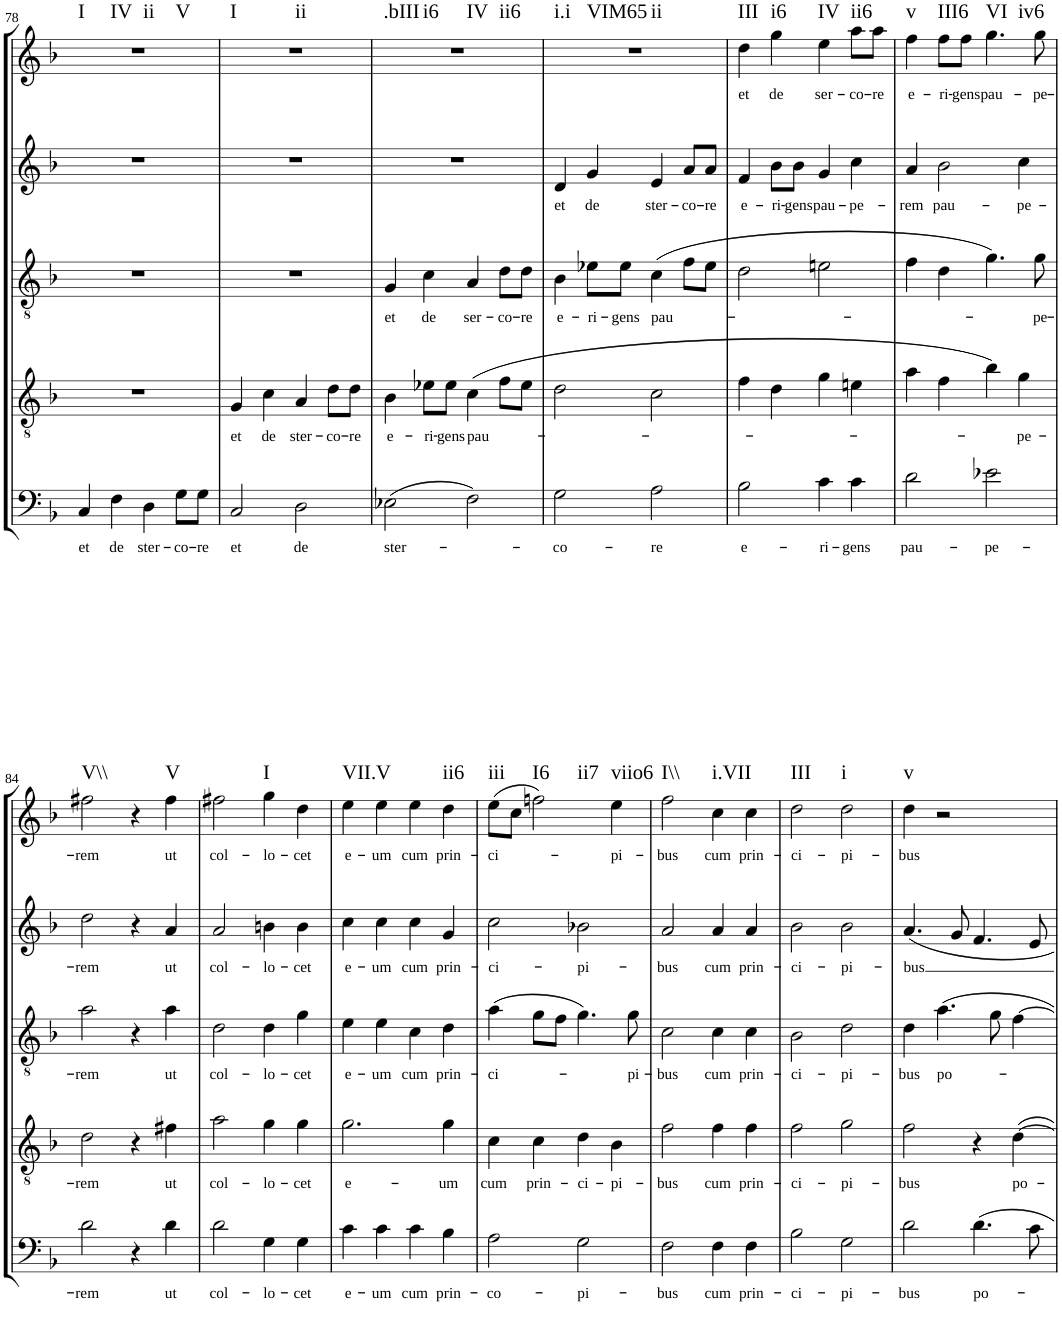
**kern	**text	**kern	**text	**kern	**text	**kern	**text	**kern	**text	**harte
*part5	*part5	*part4	*part4	*part3	*part3	*part2	*part2	*part1	*part1	*part1
*staff5	*staff5	*staff4	*staff4	*staff3	*staff3	*staff2	*staff2	*staff1	*staff1	*
*I"Basso	*	*I"Tenore	*	*I"Alto	*	*I"Alto	*	*I"Canto	*	*
!!LO:PB:g=z
*clefF4	*	*clefGv2	*	*clefGv2	*	*clefG2	*	*clefG2	*	*
*Trd7c12	*	*	*	*	*	*	*	*	*	*
*k[b-]	*	*k[b-]	*	*k[b-]	*	*k[b-]	*	*k[b-]	*	*
*F:	*	*F:	*	*F:	*	*F:	*	*F:	*	*
*M4/4	*	*M4/4	*	*M4/4	*	*M4/4	*	*M4/4	*	*
*met(c)	*	*met(c)	*	*met(c)	*	*met(c)	*	*met(c)	*	*
=78	=78	=78	=78	=78	=78	=78	=78	=78	=78	=78
!	!LO:LY:b	!	!	!	!	!	!	!	!	!LO:H:n=1:kt=I
!	!	!	!	!	!	!	!	!	!	!LO:H:n=2:kt=IV
!	!	!	!	!	!	!	!	!	!	!LO:H:n=3:kt=ii
!	!	!	!	!	!	!	!	!	!	!LO:H:n=4:kt=V
4C/	et	1r	.	1r	.	1r	.	1r	.	N N N N
!	!LO:LY:b	!	!	!	!	!	!	!	!	!
4F\	de	.	.	.	.	.	.	.	.	.
!	!LO:LY:b	!	!	!	!	!	!	!	!	!
4D\	ster-	.	.	.	.	.	.	.	.	.
!	!LO:LY:b	!	!	!	!	!	!	!	!	!
8G\L	-co-	.	.	.	.	.	.	.	.	.
!	!LO:LY:b	!	!	!	!	!	!	!	!	!
8G\J	-re	.	.	.	.	.	.	.	.	.
=79	=79	=79	=79	=79	=79	=79	=79	=79	=79	=79
!	!LO:LY:b	!	!LO:LY:b	!	!	!	!	!	!	!LO:H:n=1:kt=I
!	!	!	!	!	!	!	!	!	!	!LO:H:n=2:kt=ii
2C/	et	4G/	et	1r	.	1r	.	1r	.	N N
!	!	!	!LO:LY:b	!	!	!	!	!	!	!
.	.	4c\	de	.	.	.	.	.	.	.
!	!LO:LY:b	!	!LO:LY:b	!	!	!	!	!	!	!
2D\	de	4A/	ster-	.	.	.	.	.	.	.
!	!	!	!LO:LY:b	!	!	!	!	!	!	!
.	.	8d\L	-co-	.	.	.	.	.	.	.
!	!	!	!LO:LY:b	!	!	!	!	!	!	!
.	.	8d\J	-re	.	.	.	.	.	.	.
=80	=80	=80	=80	=80	=80	=80	=80	=80	=80	=80
!	!LO:LY:b	!	!LO:LY:b	!	!LO:LY:b	!	!	!	!	!LO:H:n=1:kt=.bIII
!	!	!	!	!	!	!	!	!	!	!LO:H:n=2:kt=i6
!	!	!	!	!	!	!	!	!	!	!LO:H:n=3:kt=IV
!	!	!	!	!	!	!	!	!	!	!LO:H:n=4:kt=ii6
(2E-X\	ster-	4B-\	e-	4G/	et	1r	.	1r	.	N N N N
!	!	!	!LO:LY:b	!	!LO:LY:b	!	!	!	!	!
.	.	8e-X\L	-ri-	4c\	de	.	.	.	.	.
!	!	!	!LO:LY:b	!	!	!	!	!	!	!
.	.	8e-\J	-gens	.	.	.	.	.	.	.
!	!	!	!LO:LY:b	!	!LO:LY:b	!	!	!	!	!
2F\)	.	(4c\	pau-	4A/	ser-	.	.	.	.	.
!	!	!	!	!	!LO:LY:b	!	!	!	!	!
.	.	8f\L	.	8d\L	-co-	.	.	.	.	.
!	!	!	!	!	!LO:LY:b	!	!	!	!	!
.	.	8e-\J	.	8d\J	-re	.	.	.	.	.
=81	=81	=81	=81	=81	=81	=81	=81	=81	=81	=81
!	!LO:LY:b	!	!	!	!LO:LY:b	!	!LO:LY:b	!	!	!LO:H:n=1:kt=i.i
!	!	!	!	!	!	!	!	!	!	!LO:H:n=2:kt=VIM65
!	!	!	!	!	!	!	!	!	!	!LO:H:n=3:kt=ii
2G\	-co-	2d\	.	4B-\	e-	4d/	et	1r	.	N N N
!	!	!	!	!	!LO:LY:b	!	!LO:LY:b	!	!	!
.	.	.	.	8e-X\L	-ri-	4g/	de	.	.	.
!	!	!	!	!	!LO:LY:b	!	!	!	!	!
.	.	.	.	8e-\J	-gens	.	.	.	.	.
!	!LO:LY:b	!	!	!	!LO:LY:b	!	!LO:LY:b	!	!	!
2A\	-re	2c\	.	(4c\	pau-	4e/	ster-	.	.	.
!	!	!	!	!	!	!	!LO:LY:b	!	!	!
.	.	.	.	8f\L	.	8a/L	-co-	.	.	.
!	!	!	!	!	!	!	!LO:LY:b	!	!	!
.	.	.	.	8e-\J	.	8a/J	-re	.	.	.
=82	=82	=82	=82	=82	=82	=82	=82	=82	=82	=82
!	!LO:LY:b	!	!	!	!	!	!LO:LY:b	!	!LO:LY:b	!LO:H:kt=III
2B-\	e-	4f\	.	2d\	.	4f/	e-	4dd\	et	N
!	!	!	!	!	!	!	!LO:LY:b	!	!LO:LY:b	!LO:H:kt=i6
.	.	4d\	.	.	.	8b-\L	-ri-	4gg\	de	N
!	!	!	!	!	!	!	!LO:LY:b	!	!	!
.	.	.	.	.	.	8b-\J	-gens	.	.	.
!	!LO:LY:b	!	!	!	!	!	!LO:LY:b	!	!LO:LY:b	!LO:H:kt=IV
4c\	-ri-	4g\	.	2en\	.	4g/	pau-	4ee\	ser-	N
!	!LO:LY:b	!	!	!	!	!	!LO:LY:b	!	!LO:LY:b	!LO:H:kt=ii6
4c\	-gens	4en\	.	.	.	4cc\	-pe-	8aa\L	-co-	N
!	!	!	!	!	!	!	!	!	!LO:LY:b	!
.	.	.	.	.	.	.	.	8aa\J	-re	.
=83	=83	=83	=83	=83	=83	=83	=83	=83	=83	=83
!	!LO:LY:b	!	!LO:LY:b	!	!LO:LY:b	!	!LO:LY:b	!	!LO:LY:b	!LO:H:kt=v
2d\	pau-	4a\	-­-	4f\	-­-	4a/	-­rem	4ff\	e-	N
!	!	!	!	!	!	!	!LO:LY:b	!	!LO:LY:b	!LO:H:kt=III6
.	.	4f\	.	4d\	.	2b-\	pau-	8ff\L	-ri-	N
!	!	!	!	!	!	!	!	!	!LO:LY:b	!
.	.	.	.	.	.	.	.	8ff\J	-gens	.
!	!LO:LY:b	!	!	!	!	!	!	!	!LO:LY:b	!LO:H:n=1:kt=VI
!	!	!	!	!	!	!	!	!	!	!LO:H:n=2:kt=iv6
2e-X\	-pe-	4b-\)	.	4.g\)	.	.	.	4.gg\	pau-	N N
!	!	!	!LO:LY:b	!	!	!	!LO:LY:b	!	!	!
.	.	4g\	-pe-	.	.	4cc\	-pe-	.	.	.
!	!	!	!	!	!LO:LY:b	!	!	!	!LO:LY:b	!
.	.	.	.	8g\	-pe-	.	.	8gg\	-pe-	.
!!LO:LB:g=z
=84	=84	=84	=84	=84	=84	=84	=84	=84	=84	=84
!	!LO:LY:b	!	!LO:LY:b	!	!LO:LY:b	!	!LO:LY:b	!	!LO:LY:b	!LO:H:kt=V\\
2d\	-rem	2d\	-rem	2a\	-rem	2dd\	-rem	2ff#X\	-rem	N
4r	.	4r	.	4r	.	4r	.	4r	.	.
!	!LO:LY:b	!	!LO:LY:b	!	!LO:LY:b	!	!LO:LY:b	!	!LO:LY:b	!LO:H:kt=V
4d\	ut	4f#X\	ut	4a\	ut	4a/	ut	4ff#\	ut	N
=85	=85	=85	=85	=85	=85	=85	=85	=85	=85	=85
!	!LO:LY:b	!	!LO:LY:b	!	!LO:LY:b	!	!LO:LY:b	!	!LO:LY:b	!
2d\	col-	2a\	col-	2d\	col-	2a/	col-	2ff#X\	col-	.
!	!LO:LY:b	!	!LO:LY:b	!	!LO:LY:b	!	!LO:LY:b	!	!LO:LY:b	!LO:H:kt=I
4G\	-lo-	4g\	-lo-	4d\	-lo-	4bn\	-lo-	4gg\	-lo-	N
!	!LO:LY:b	!	!LO:LY:b	!	!LO:LY:b	!	!LO:LY:b	!	!LO:LY:b	!
4G\	-cet	4g\	-cet	4g\	-cet	4b\	-cet	4dd\	-cet	.
=86	=86	=86	=86	=86	=86	=86	=86	=86	=86	=86
!	!LO:LY:b	!	!LO:LY:b	!	!LO:LY:b	!	!LO:LY:b	!	!LO:LY:b	!LO:H:kt=VII.V
4c\	e-	2.g\	e-	4e\	e-	4cc\	e-	4ee\	e-	N
!	!LO:LY:b	!	!	!	!LO:LY:b	!	!LO:LY:b	!	!LO:LY:b	!
4c\	-um	.	.	4e\	-um	4cc\	-um	4ee\	-um	.
!	!LO:LY:b	!	!	!	!LO:LY:b	!	!LO:LY:b	!	!LO:LY:b	!
4c\	cum	.	.	4c\	cum	4cc\	cum	4ee\	cum	.
!	!LO:LY:b	!	!LO:LY:b	!	!LO:LY:b	!	!LO:LY:b	!	!LO:LY:b	!LO:H:kt=ii6
4B-\	prin-	4g\	-um	4d\	prin-	4g/	prin-	4dd\	prin-	N
=87	=87	=87	=87	=87	=87	=87	=87	=87	=87	=87
!	!LO:LY:b	!	!LO:LY:b	!	!LO:LY:b	!	!LO:LY:b	!	!LO:LY:b	!LO:H:kt=iii
2A\	-co-	4c\	cum	(4a\	-ci-	2cc\	-ci-	(8ee\L	-ci-	N
.	.	.	.	.	.	.	.	8cc\J	.	.
!	!	!	!LO:LY:b	!	!	!	!	!	!	!LO:H:n=1:kt=I6
!	!	!	!	!	!	!	!	!	!	!LO:H:n=2:kt=ii7
.	.	4c\	prin-	8g\L	.	.	.	2ffn\)	.	N N
.	.	.	.	8f\J	.	.	.	.	.	.
!	!LO:LY:b	!	!LO:LY:b	!	!	!	!LO:LY:b	!	!	!
2G\	-pi-	4d\	-ci-	4.g\)	.	2b-X\	-pi-	.	.	.
!	!	!	!LO:LY:b	!	!	!	!	!	!LO:LY:b	!LO:H:kt=viio6
.	.	4B-\	-pi-	.	.	.	.	4ee\	-pi-	N
!	!	!	!	!	!LO:LY:b	!	!	!	!	!
.	.	.	.	8g\	-pi-	.	.	.	.	.
=88	=88	=88	=88	=88	=88	=88	=88	=88	=88	=88
!	!LO:LY:b	!	!LO:LY:b	!	!LO:LY:b	!	!LO:LY:b	!	!LO:LY:b	!LO:H:kt=I\\
2F\	-­bus	2f\	-­bus	2c\	-­bus	2a/	-­bus	2ff\	-­bus	N
!	!LO:LY:b	!	!LO:LY:b	!	!LO:LY:b	!	!LO:LY:b	!	!LO:LY:b	!LO:H:kt=i.VII
4F\	cum	4f\	cum	4c\	cum	4a/	cum	4cc\	cum	N
!	!LO:LY:b	!	!LO:LY:b	!	!LO:LY:b	!	!LO:LY:b	!	!LO:LY:b	!
4F\	prin-	4f\	prin-	4c\	prin-	4a/	prin-	4cc\	prin-	.
=89	=89	=89	=89	=89	=89	=89	=89	=89	=89	=89
!	!LO:LY:b	!	!LO:LY:b	!	!LO:LY:b	!	!LO:LY:b	!	!LO:LY:b	!LO:H:kt=III
2B-\	-ci-	2f\	-ci-	2B-\	-ci-	2b-\	-ci-	2dd\	-ci-	N
!	!LO:LY:b	!	!LO:LY:b	!	!LO:LY:b	!	!LO:LY:b	!	!LO:LY:b	!LO:H:kt=i
2G\	-pi-	2g\	-pi-	2d\	-pi-	2b-\	-pi-	2dd\	-pi-	N
=90	=90	=90	=90	=90	=90	=90	=90	=90	=90	=90
!	!LO:LY:b	!	!LO:LY:b	!	!LO:LY:b	!	!LO:LY:b	!	!LO:LY:b	!LO:H:kt=v
2d\	-bus	2f\	-bus	4d\	-bus	4.a/	-bus	4dd\	-bus	N
!	!	!	!	!	!LO:LY:b	!	!	!	!	!
.	.	.	.	4.a\	po-	.	.	2r	.	.
.	.	.	.	.	.	8g/	.	.	.	.
!	!LO:LY:b	!	!	!	!	!	!	!	!	!
4.d\	po-	4r	.	.	.	4.f/	.	.	.	.
.	.	.	.	8g\	.	.	.	.	.	.
!	!	!	!LO:LY:b	!	!	!	!	!	!	!
.	.	[4d\	po-	[4f\	.	.	.	4ryy	.	.
8c\	.	.	.	.	.	8e/	.	.	.	.
=	=	=	=	=	=	=	=	=	=	=
*-	*-	*-	*-	*-	*-	*-	*-	*-	*-	*-
